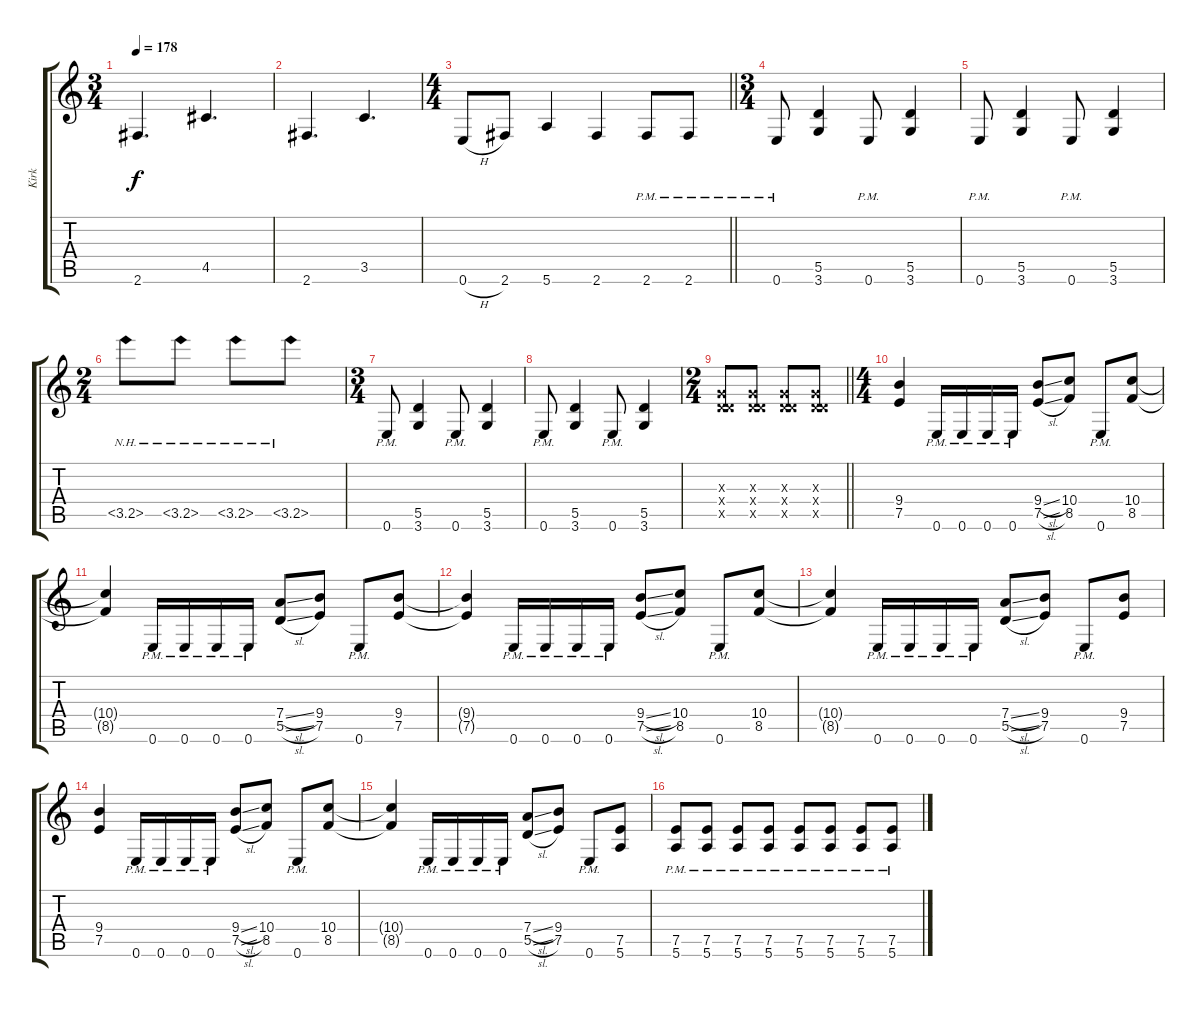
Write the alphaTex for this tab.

\track ("Kirk" "Kirk") {instrument distortionguitar}
\staff {score tabs}
\tuning (E4 B3 G3 D3 A2 E2) {hide}
\ts (3 4)
\tempo 178
\clef g2
\ks c
2.6.4{d dy f} 4.5.4{d} |
2.6.4{d} 3.5.4{d} |
\ts (4 4)
\barLineRight lightlight
0.6{h}.8 2.6.8 5.6.4 2.6.4 2.6{pm}.8 2.6{pm}.8 |
\ts (3 4)
\section ("" "")
0.6{pm}.8 (5.5 3.6).4 0.6{pm}.8 (5.5 3.6).4 |
0.6{pm}.8 (5.5 3.6).4 0.6{pm}.8 (5.5 3.6).4 |
\ts (2 4)
3.5{nh}.8 3.5{nh}.8 3.5{nh}.8 3.5{nh}.8 |
\ts (3 4)
0.6{pm}.8 (5.5 3.6).4 0.6{pm}.8 (5.5 3.6).4 |
0.6{pm}.8 (5.5 3.6).4 0.6{pm}.8 (5.5 3.6).4 |
\ts (2 4)
\barLineRight lightlight
(0.3{x} 0.4{x} 5.5{x}).8 (0.3{x} 0.4{x} 5.5{x}).8 (0.3{x} 0.4{x} 5.5{x}).8 (0.3{x} 0.4{x} 5.5{x}).8 |
\ts (4 4)
\section ("" "")
(9.4 7.5).4 0.6{pm}.16 0.6{pm}.16 0.6{pm}.16 0.6{pm}.16 (9.4{sl} 7.5{sl}).8 (10.4 8.5).8 0.6{pm}.8 (10.4 8.5).8 |
(10.4{t} 8.5{t}).4 0.6{pm}.16 0.6{pm}.16 0.6{pm}.16 0.6{pm}.16 (7.4{sl} 5.5{sl}).8 (9.4 7.5).8 0.6{pm}.8 (9.4 7.5).8 |
(9.4{t} 7.5{t}).4 0.6{pm}.16 0.6{pm}.16 0.6{pm}.16 0.6{pm}.16 (9.4{sl} 7.5{sl}).8 (10.4 8.5).8 0.6{pm}.8 (10.4 8.5).8 |
(10.4{t} 8.5{t}).4 0.6{pm}.16 0.6{pm}.16 0.6{pm}.16 0.6{pm}.16 (7.4{sl} 5.5{sl}).8 (9.4 7.5).8 0.6{pm}.8 (9.4 7.5).8 |
(9.4 7.5).4 0.6{pm}.16 0.6{pm}.16 0.6{pm}.16 0.6{pm}.16 (9.4{sl} 7.5{sl}).8 (10.4 8.5).8 0.6{pm}.8 (10.4 8.5).8 |
(10.4{t} 8.5{t}).4 0.6{pm}.16 0.6{pm}.16 0.6{pm}.16 0.6{pm}.16 (7.4{sl} 5.5{sl}).8 (9.4 7.5).8 0.6{pm}.8 (7.5 5.6).8 |
(7.5{pm} 5.6{pm}).8 (7.5{pm} 5.6{pm}).8 (7.5{pm} 5.6{pm}).8 (7.5{pm} 5.6{pm}).8 (7.5{pm} 5.6{pm}).8 (7.5{pm} 5.6{pm}).8 (7.5{pm} 5.6{pm}).8 (7.5{pm} 5.6{pm}).8
